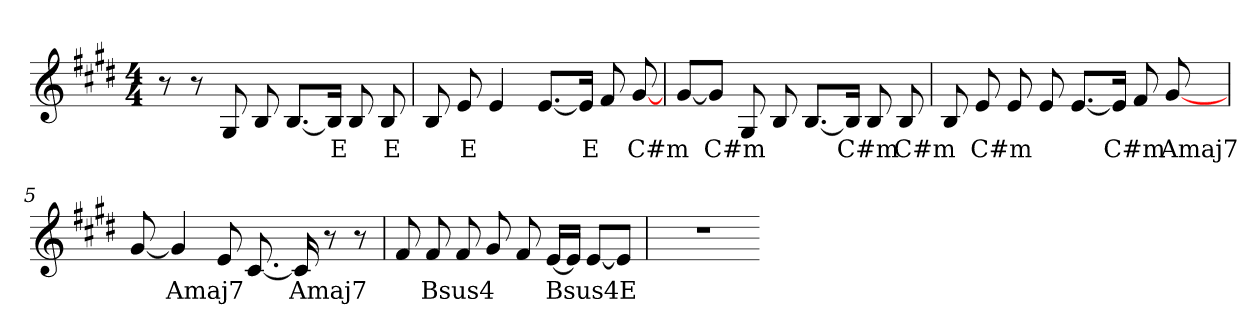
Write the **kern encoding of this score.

**kern	**text
*part1	*part1
*staff1	*staff1
*clefG2	*
*k[f#c#g#d#]	*
*M4/4	*
=1	=1
8r	.
8r	.
8G#	.
8B	.
[8.BL	.
16BJk]	E
8B	.
8B	E
=2	=2
8B	.
8e	E
4e	.
[8.eL	.
16eJk]	E
8f#	.
[8g#	C#m
=3	=3
[8g#L	.
8g#J]	C#m
8G#	.
8B	.
[8.BL	.
16BJk]	C#m
8B	.
8B	C#m
=4	=4
8B	.
8e	C#m
8e	.
8e	.
[8.eL	.
16eJk]	C#m
8f#	.
[8g#	Amaj7
=5	=5
[8g#L	.
4g#]	Amaj7
8e	.
[8.c#L	.
16c#Jk]	Amaj7
8r	.
8r	.
=6	=6
8f#	.
8f#	Bsus4
8f#	.
8g#	.
8f#	.
[16eLL	.
16eJJ]	Bsus4
[8eL	.
8eJ]	E
=7	=7
1r	.
=-	=-
*-	*-
